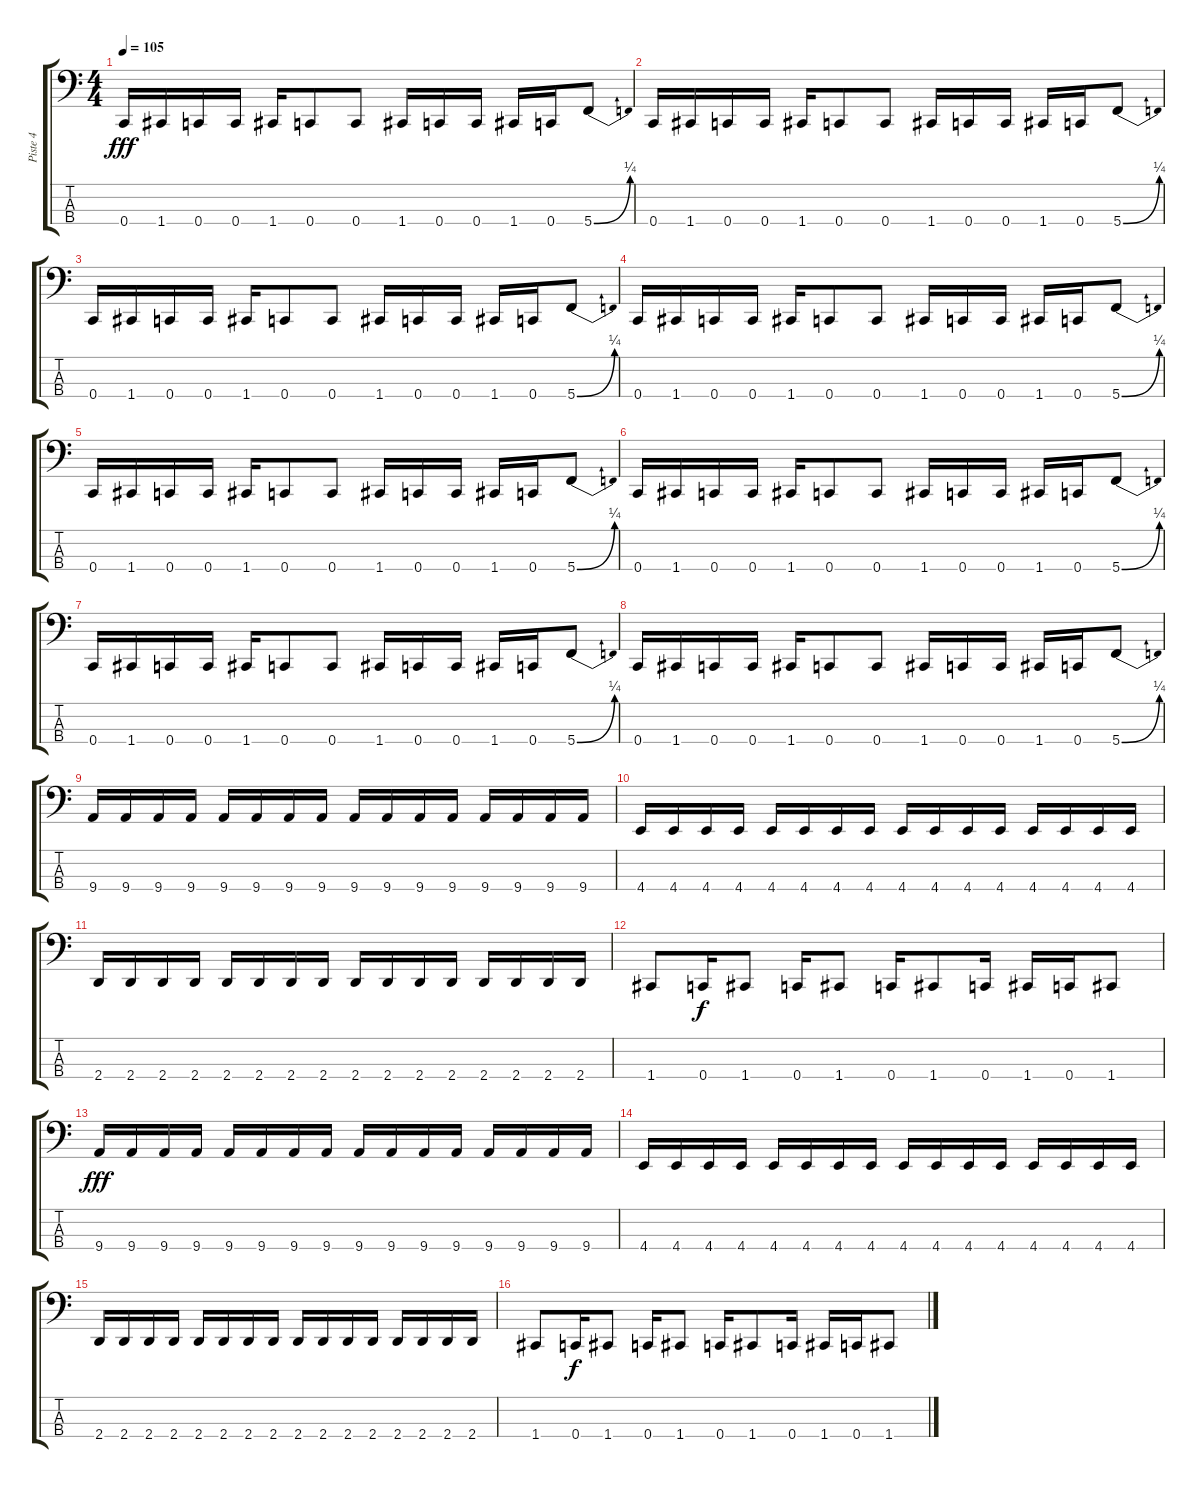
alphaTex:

\track ("Piste 4" "Piste 4") {instrument electricbassfinger}
\staff {score tabs}
\tuning (F2 C2 G1 C1) {hide}
\ts (4 4)
\tempo 105
\clef f4
\ks c
0.4.16{dy fff} 1.4.16 0.4.16 0.4.16 1.4.16 0.4.8 0.4.8 1.4.16 0.4.16 0.4.16 1.4.16 0.4.16 5.4{be (bend 0 0 60 1)}.8 |
0.4.16 1.4.16 0.4.16 0.4.16 1.4.16 0.4.8 0.4.8 1.4.16 0.4.16 0.4.16 1.4.16 0.4.16 5.4{be (bend 0 0 60 1)}.8 |
0.4.16 1.4.16 0.4.16 0.4.16 1.4.16 0.4.8 0.4.8 1.4.16 0.4.16 0.4.16 1.4.16 0.4.16 5.4{be (bend 0 0 60 1)}.8 |
0.4.16 1.4.16 0.4.16 0.4.16 1.4.16 0.4.8 0.4.8 1.4.16 0.4.16 0.4.16 1.4.16 0.4.16 5.4{be (bend 0 0 60 1)}.8 |
0.4.16 1.4.16 0.4.16 0.4.16 1.4.16 0.4.8 0.4.8 1.4.16 0.4.16 0.4.16 1.4.16 0.4.16 5.4{be (bend 0 0 60 1)}.8 |
0.4.16 1.4.16 0.4.16 0.4.16 1.4.16 0.4.8 0.4.8 1.4.16 0.4.16 0.4.16 1.4.16 0.4.16 5.4{be (bend 0 0 60 1)}.8 |
0.4.16 1.4.16 0.4.16 0.4.16 1.4.16 0.4.8 0.4.8 1.4.16 0.4.16 0.4.16 1.4.16 0.4.16 5.4{be (bend 0 0 60 1)}.8 |
0.4.16 1.4.16 0.4.16 0.4.16 1.4.16 0.4.8 0.4.8 1.4.16 0.4.16 0.4.16 1.4.16 0.4.16 5.4{be (bend 0 0 60 1)}.8 |
9.4.16 9.4.16 9.4.16 9.4.16 9.4.16 9.4.16 9.4.16 9.4.16 9.4.16 9.4.16 9.4.16 9.4.16 9.4.16 9.4.16 9.4.16 9.4.16 |
4.4.16 4.4.16 4.4.16 4.4.16 4.4.16 4.4.16 4.4.16 4.4.16 4.4.16 4.4.16 4.4.16 4.4.16 4.4.16 4.4.16 4.4.16 4.4.16 |
2.4.16 2.4.16 2.4.16 2.4.16 2.4.16 2.4.16 2.4.16 2.4.16 2.4.16 2.4.16 2.4.16 2.4.16 2.4.16 2.4.16 2.4.16 2.4.16 |
1.4.8 0.4.16{dy f} 1.4.8 0.4.16 1.4.8 0.4.16 1.4.8 0.4.16 1.4.16 0.4.16 1.4.8 |
9.4.16{dy fff} 9.4.16 9.4.16 9.4.16 9.4.16 9.4.16 9.4.16 9.4.16 9.4.16 9.4.16 9.4.16 9.4.16 9.4.16 9.4.16 9.4.16 9.4.16 |
4.4.16 4.4.16 4.4.16 4.4.16 4.4.16 4.4.16 4.4.16 4.4.16 4.4.16 4.4.16 4.4.16 4.4.16 4.4.16 4.4.16 4.4.16 4.4.16 |
2.4.16 2.4.16 2.4.16 2.4.16 2.4.16 2.4.16 2.4.16 2.4.16 2.4.16 2.4.16 2.4.16 2.4.16 2.4.16 2.4.16 2.4.16 2.4.16 |
1.4.8 0.4.16{dy f} 1.4.8 0.4.16 1.4.8 0.4.16 1.4.8 0.4.16 1.4.16 0.4.16 1.4.8
